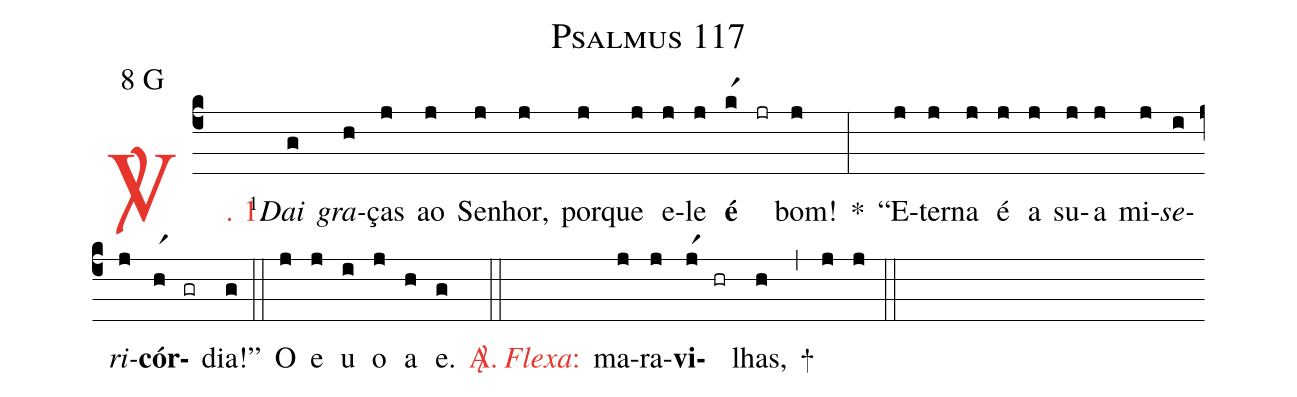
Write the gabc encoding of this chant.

name: Psalmus 117;
mode: 8;
mode-differentia: G;
%%
(c4)

<c><sp>V/</sp>. 1.</c>() <v>\VSup{1}</v><i>Dai</i>(g) <i>gra</i>(h)ças(j) ao(j) Se(j)nhor,(j) por(j)que(j) e(j)le(j) <b>é</b>(kr1) (jr) bom!(j) *(:) ``E(j)ter(j)na(j) é(j) a(j) su(j)a(j) mi(j)<i>se</i>(i)<i>ri</i>(j)<b>cór</b>(hr1)(gr)dia!''(g)

(::)

O(j) e(j) u(i) o(j) a(h) e.</eu>(g)

<c><sp>A/</sp>.</c>(::)

<nlba><c><i>Flexa</i>:</c>() ma</nlba>(j)ra(j)<b>vi</b>(jr1)(hr)lhas,(h) +(,) (j) (j)

(::)
